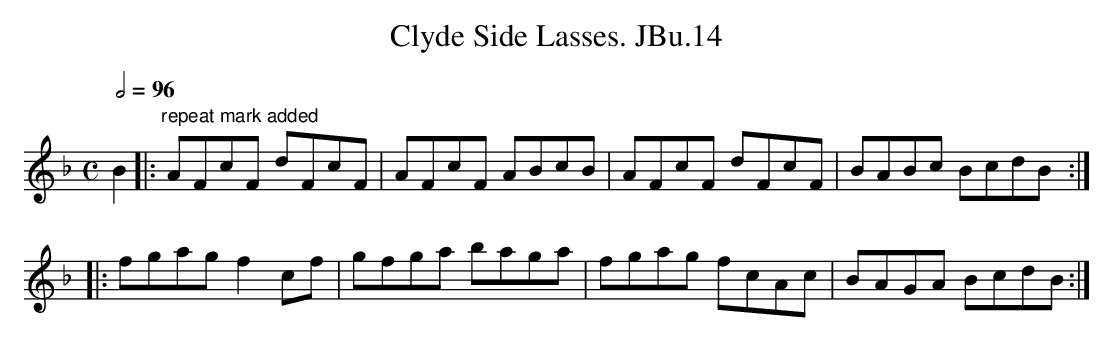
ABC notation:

X:1
T:Clyde Side Lasses. JBu.14
M:C
L:1/8
Q:1/2=96
K:F
B2|:"repeat mark added"AFcF dFcF|AFcF ABcB|AFcF dFcF|BABc BcdB:|
|:fgag f2cf|gfga baga|fgag fcAc|BAGA BcdB:|
